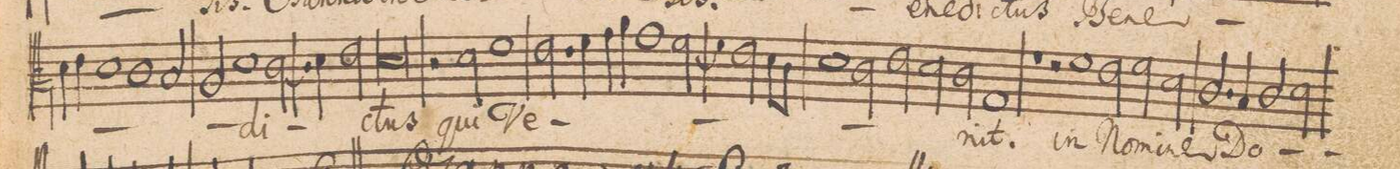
**kern	**text
*I"ALTVS.	*
*clefC3	*
*k[]	*
*met(C|)	*
*M2/1	*
4d\	.
4e\	.
1d\	.
=58-	=58-
1c	.
2B/	.
=59-	=59-
2A/	.
1d	-di-
2.c\	.
=60-	=60-
4d\	.
2e\	.
0d	-ctus
=61-	=61-
2r	.
2d\	qui
=62-	=62-
1f	Ve-
2.e\	.
4f\	.
=63-	=63-
4g\	.
4a\	.
1g	.
2.f\	.
=64-	=64-
2e\	.
8d\L	.
8c\J	.
1d	.
=65-	=65-
2c\	.
2e\	.
2d\	.
2c\	.
=66-	=66-
1G	-nit.
1r	.
=67-	=67-
2r	.
1f	in
2e\	No-
=68-	=68-
2f\	-mi-
2d\	-ne
2.c/	Do-
4B/	.
=69-	=69-
2c/	.
2d\	.
*-	*-
